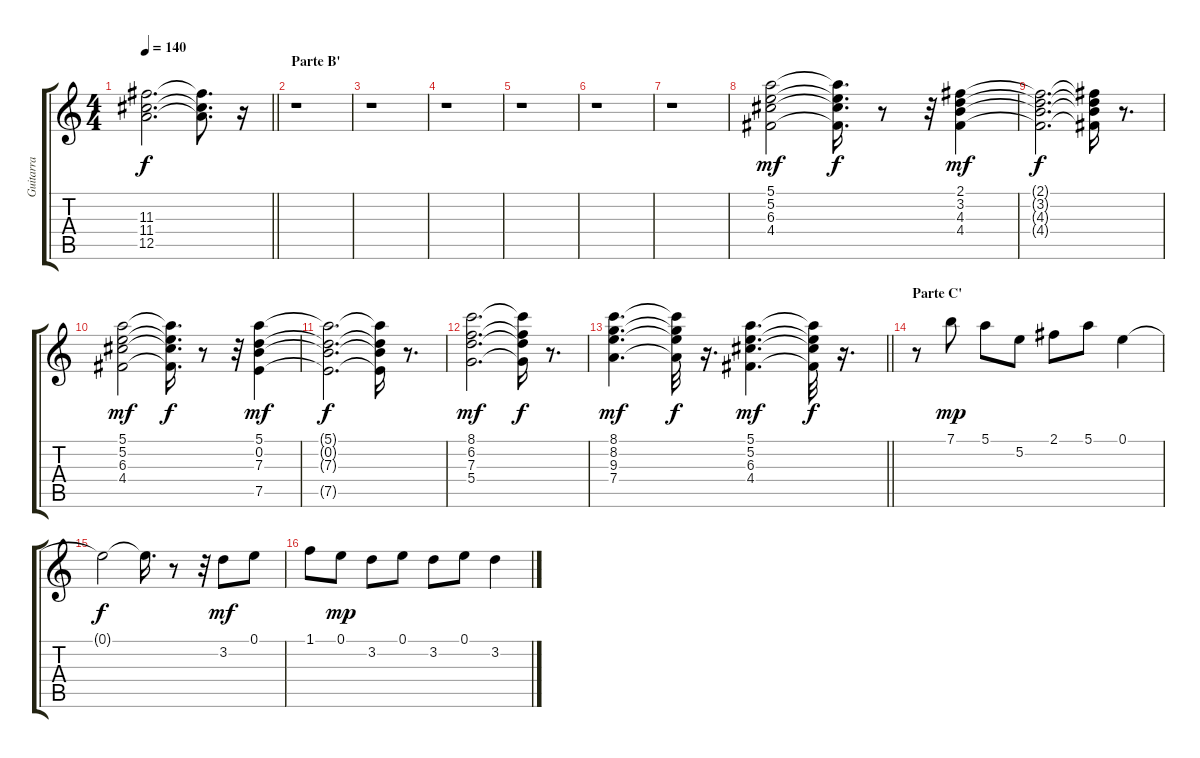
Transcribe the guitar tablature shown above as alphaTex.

\track ("Guitarra" "Guitarra") {instrument acousticguitarsteel}
\staff {score tabs}
\tuning (E4 B3 G3 D3 A2 E2) {hide}
\ts (4 4)
\tempo 140
\clef g2
\barLineRight lightlight
\ks c
(11.3{t} 11.4{t} 12.5{t}).2{d dy f} (11.3{t} 11.4{t} 12.5{t}).8{d} r.16 |
\section ("" "Parte B'")
r.1 |
r.1 |
r.1 |
r.1 |
r.1 |
r.1 |
(5.1 5.2 6.3 4.4).2{dy mf} (5.1{t} 5.2{t} 6.3{t} 4.4{t}).16{d dy f} r.8 r.32 (2.1 3.2 4.3 4.4).4{dy mf} |
(2.1{t} 3.2{t} 4.3{t} 4.4{t}).2{d dy f} (2.1{t} 3.2{t} 4.3{t} 4.4{t}).16 r.8{d} |
(5.1 5.2 6.3 4.4).2{dy mf} (5.1{t} 5.2{t} 6.3{t} 4.4{t}).16{d dy f} r.8 r.32 (5.1 0.2 7.3 7.5).4{dy mf} |
(5.1{t} 0.2{t} 7.3{t} 7.5{t}).2{d dy f} (5.1{t} 0.2{t} 7.3{t} 7.5{t}).16 r.8{d} |
(8.1 6.2 7.3 5.4).2{d dy mf} (8.1{t} 6.2{t} 7.3{t} 5.4{t}).16{dy f} r.8{d} |
\barLineRight lightlight
(8.1 8.2 9.3 7.4).4{d dy mf} (8.1{t} 8.2{t} 9.3{t} 7.4{t}).32{dy f} r.16{d} (5.1 5.2 6.3 4.4).4{d dy mf} (5.1{t} 5.2{t} 6.3{t} 4.4{t}).32{dy f} r.16{d} |
\section ("" "Parte C'")
r.8 7.1.8{dy mp} 5.1.8 5.2.8 2.1.8 5.1.8 0.1.4 |
0.1{t}.2{dy f} 0.1{t}.16{d} r.8 r.32 3.2.8{dy mf} 0.1.8 |
1.1.8 0.1.8{dy mp} 3.2.8 0.1.8 3.2.8 0.1.8 3.2.4
